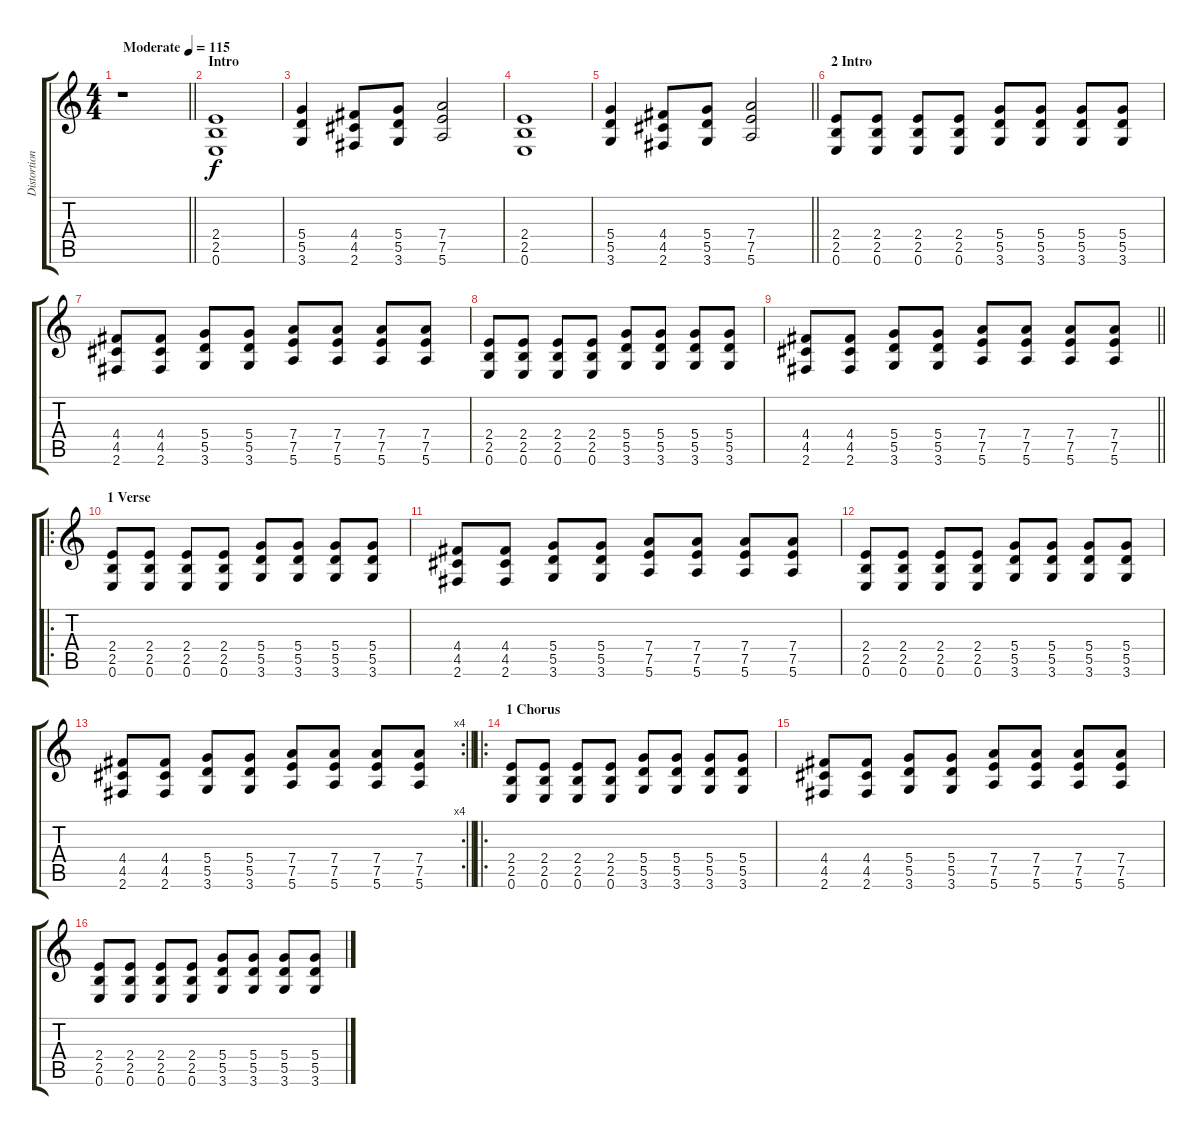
\track ("Distortion" "Distortion") {instrument distortionguitar}
\staff {score tabs}
\tuning (E4 B3 G3 D3 A2 E2) {hide}
\ts (4 4)
\tempo (115 "Moderate")
\clef g2
\barLineRight lightlight
\ks c
r.1{dy f instrument distortionguitar} |
\section ("" "Intro")
(2.4 2.5 0.6).1 |
(5.4 5.5 3.6).4 (4.4 4.5 2.6).8 (5.4 5.5 3.6).8 (7.4 7.5 5.6).2 |
(2.4 2.5 0.6).1 |
\barLineRight lightlight
(5.4 5.5 3.6).4 (4.4 4.5 2.6).8 (5.4 5.5 3.6).8 (7.4 7.5 5.6).2 |
\section ("" "2 Intro")
(2.4 2.5 0.6).8 (2.4 2.5 0.6).8 (2.4 2.5 0.6).8 (2.4 2.5 0.6).8 (5.4 5.5 3.6).8 (5.4 5.5 3.6).8 (5.4 5.5 3.6).8 (5.4 5.5 3.6).8 |
(4.4 4.5 2.6).8 (4.4 4.5 2.6).8 (5.4 5.5 3.6).8 (5.4 5.5 3.6).8 (7.4 7.5 5.6).8 (7.4 7.5 5.6).8 (7.4 7.5 5.6).8 (7.4 7.5 5.6).8 |
(2.4 2.5 0.6).8 (2.4 2.5 0.6).8 (2.4 2.5 0.6).8 (2.4 2.5 0.6).8 (5.4 5.5 3.6).8 (5.4 5.5 3.6).8 (5.4 5.5 3.6).8 (5.4 5.5 3.6).8 |
\barLineRight lightlight
(4.4 4.5 2.6).8 (4.4 4.5 2.6).8 (5.4 5.5 3.6).8 (5.4 5.5 3.6).8 (7.4 7.5 5.6).8 (7.4 7.5 5.6).8 (7.4 7.5 5.6).8 (7.4 7.5 5.6).8 |
\ro
\section ("" "1 Verse")
(2.4 2.5 0.6).8 (2.4 2.5 0.6).8 (2.4 2.5 0.6).8 (2.4 2.5 0.6).8 (5.4 5.5 3.6).8 (5.4 5.5 3.6).8 (5.4 5.5 3.6).8 (5.4 5.5 3.6).8 |
(4.4 4.5 2.6).8 (4.4 4.5 2.6).8 (5.4 5.5 3.6).8 (5.4 5.5 3.6).8 (7.4 7.5 5.6).8 (7.4 7.5 5.6).8 (7.4 7.5 5.6).8 (7.4 7.5 5.6).8 |
(2.4 2.5 0.6).8 (2.4 2.5 0.6).8 (2.4 2.5 0.6).8 (2.4 2.5 0.6).8 (5.4 5.5 3.6).8 (5.4 5.5 3.6).8 (5.4 5.5 3.6).8 (5.4 5.5 3.6).8 |
\rc 4
\barLineRight lightlight
(4.4 4.5 2.6).8 (4.4 4.5 2.6).8 (5.4 5.5 3.6).8 (5.4 5.5 3.6).8 (7.4 7.5 5.6).8 (7.4 7.5 5.6).8 (7.4 7.5 5.6).8 (7.4 7.5 5.6).8 |
\ro
\section ("" "1 Chorus")
(2.4 2.5 0.6).8 (2.4 2.5 0.6).8 (2.4 2.5 0.6).8 (2.4 2.5 0.6).8 (5.4 5.5 3.6).8 (5.4 5.5 3.6).8 (5.4 5.5 3.6).8 (5.4 5.5 3.6).8 |
(4.4 4.5 2.6).8 (4.4 4.5 2.6).8 (5.4 5.5 3.6).8 (5.4 5.5 3.6).8 (7.4 7.5 5.6).8 (7.4 7.5 5.6).8 (7.4 7.5 5.6).8 (7.4 7.5 5.6).8 |
(2.4 2.5 0.6).8 (2.4 2.5 0.6).8 (2.4 2.5 0.6).8 (2.4 2.5 0.6).8 (5.4 5.5 3.6).8 (5.4 5.5 3.6).8 (5.4 5.5 3.6).8 (5.4 5.5 3.6).8
